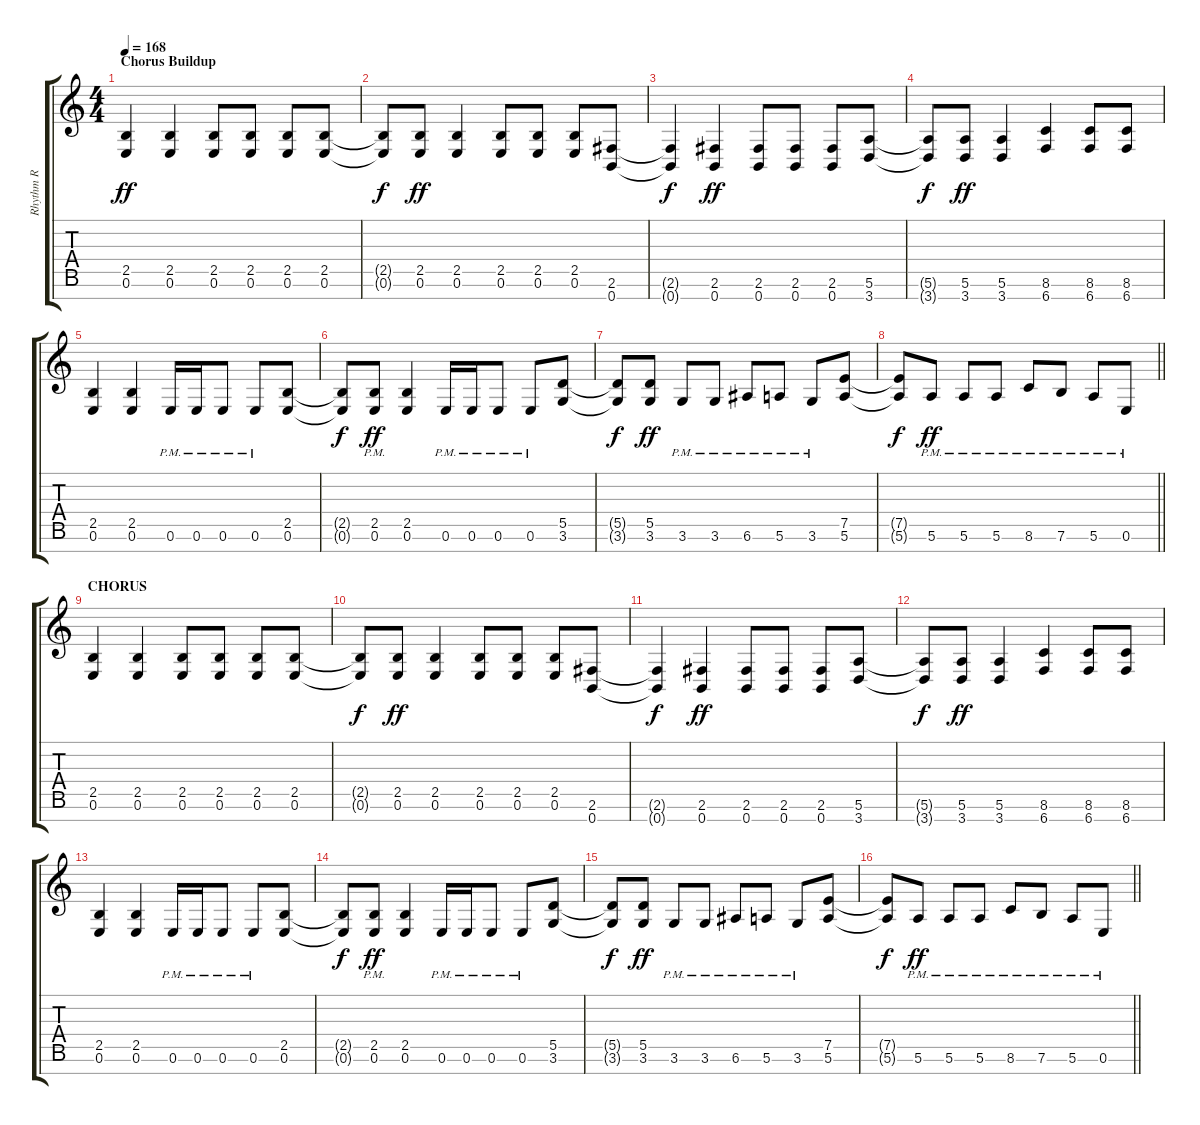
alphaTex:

\track ("Rhythm R" "Rhythm R") {instrument overdrivenguitar}
\staff {score tabs}
\tuning (E4 B3 G3 D3 A2 E2 B1) {hide}
\ts (4 4)
\section ("" "Chorus Buildup")
\tempo 168
\clef g2
\ks c
(2.5 0.6).4{dy ff} (2.5 0.6).4 (2.5 0.6).8 (2.5 0.6).8 (2.5 0.6).8 (2.5 0.6).8 |
(2.5{t} 0.6{t}).8{dy f} (2.5 0.6).8{dy ff} (2.5 0.6).4 (2.5 0.6).8 (2.5 0.6).8 (2.5 0.6).8 (2.6 0.7).8 |
(2.6{t} 0.7{t}).4{dy f} (2.6 0.7).4{dy ff} (2.6 0.7).8 (2.6 0.7).8 (2.6 0.7).8 (5.6 3.7).8 |
(5.6{t} 3.7{t}).8{dy f} (5.6 3.7).8{dy ff} (5.6 3.7).4 (8.6 6.7).4 (8.6 6.7).8 (8.6 6.7).8 |
(2.5 0.6).4 (2.5 0.6).4 0.6{pm}.16 0.6{pm}.16 0.6{pm}.8 0.6{pm}.8 (2.5 0.6).8 |
(2.5{t} 0.6{t}).8{dy f} (2.5{pm} 0.6{pm}).8{dy ff} (2.5 0.6).4 0.6{pm}.16 0.6{pm}.16 0.6{pm}.8 0.6{pm}.8 (5.5 3.6).8 |
(5.5{t} 3.6{t}).8{dy f} (5.5 3.6).8{dy ff} 3.6{pm}.8 3.6{pm}.8 6.6{pm}.8 5.6{pm}.8 3.6{pm}.8 (7.5 5.6).8 |
\barLineRight lightlight
(7.5{t} 5.6{t}).8{dy f} 5.6{pm}.8{dy ff} 5.6{pm}.8 5.6{pm}.8 8.6{pm}.8 7.6{pm}.8 5.6{pm}.8 0.6{pm}.8 |
\section ("" "CHORUS")
(2.5 0.6).4 (2.5 0.6).4 (2.5 0.6).8 (2.5 0.6).8 (2.5 0.6).8 (2.5 0.6).8 |
(2.5{t} 0.6{t}).8{dy f} (2.5 0.6).8{dy ff} (2.5 0.6).4 (2.5 0.6).8 (2.5 0.6).8 (2.5 0.6).8 (2.6 0.7).8 |
(2.6{t} 0.7{t}).4{dy f} (2.6 0.7).4{dy ff} (2.6 0.7).8 (2.6 0.7).8 (2.6 0.7).8 (5.6 3.7).8 |
(5.6{t} 3.7{t}).8{dy f} (5.6 3.7).8{dy ff} (5.6 3.7).4 (8.6 6.7).4 (8.6 6.7).8 (8.6 6.7).8 |
(2.5 0.6).4 (2.5 0.6).4 0.6{pm}.16 0.6{pm}.16 0.6{pm}.8 0.6{pm}.8 (2.5 0.6).8 |
(2.5{t} 0.6{t}).8{dy f} (2.5{pm} 0.6{pm}).8{dy ff} (2.5 0.6).4 0.6{pm}.16 0.6{pm}.16 0.6{pm}.8 0.6{pm}.8 (5.5 3.6).8 |
(5.5{t} 3.6{t}).8{dy f} (5.5 3.6).8{dy ff} 3.6{pm}.8 3.6{pm}.8 6.6{pm}.8 5.6{pm}.8 3.6{pm}.8 (7.5 5.6).8 |
\barLineRight lightlight
(7.5{t} 5.6{t}).8{dy f} 5.6{pm}.8{dy ff} 5.6{pm}.8 5.6{pm}.8 8.6{pm}.8 7.6{pm}.8 5.6{pm}.8 0.6{pm}.8
